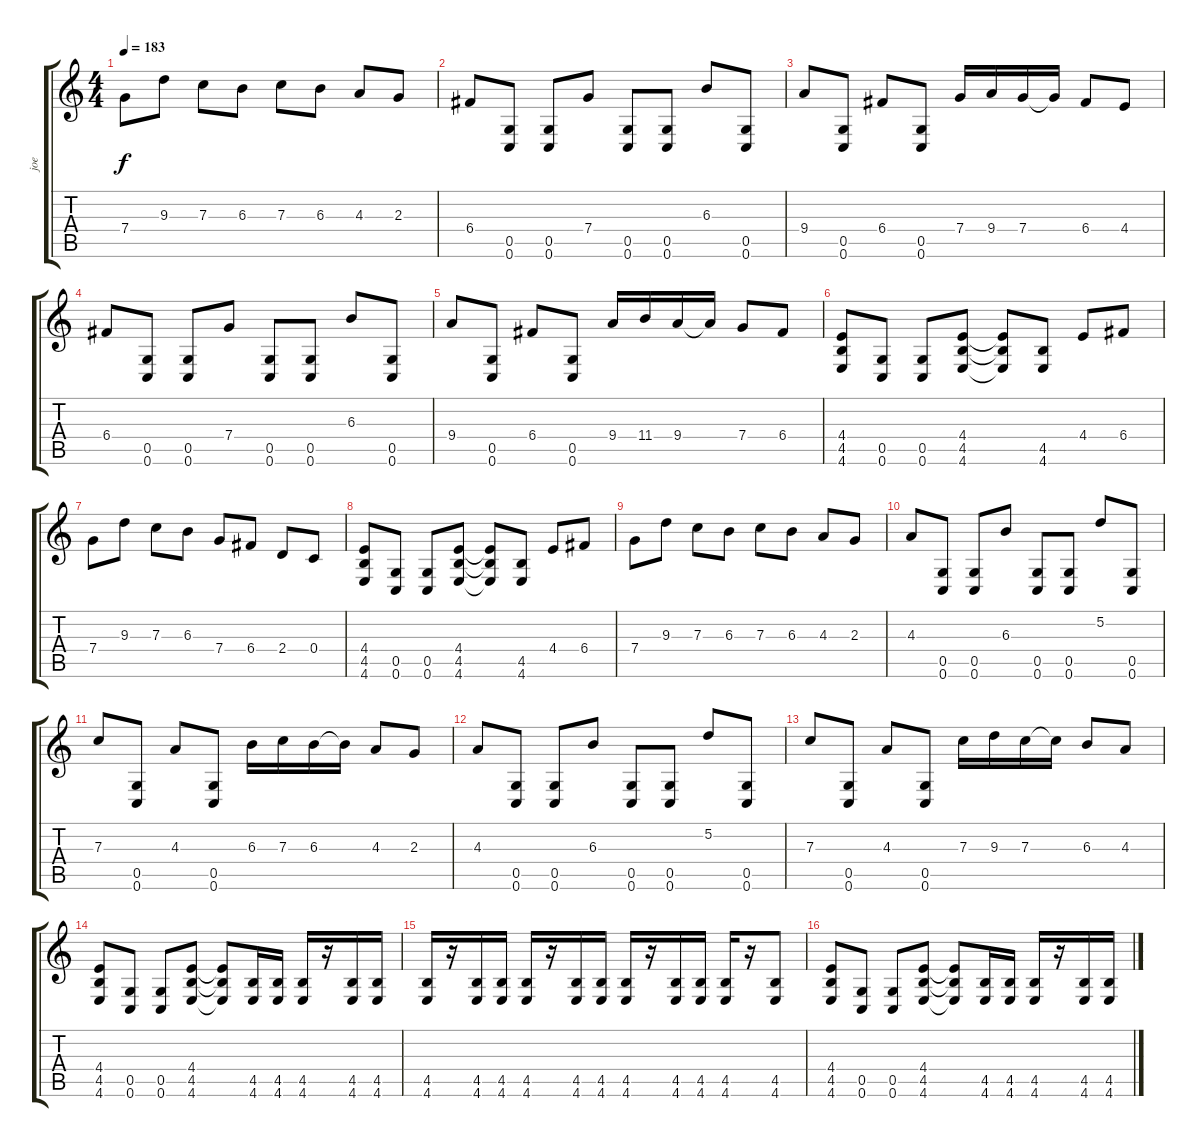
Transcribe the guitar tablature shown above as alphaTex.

\track ("joe" "joe") {instrument distortionguitar}
\staff {score tabs}
\tuning (D4 A3 F3 C3 G2 C2) {hide}
\ts (4 4)
\tempo 183
\clef g2
\ks c
7.4.8{dy f} 9.3.8 7.3.8 6.3.8 7.3.8 6.3.8 4.3.8 2.3.8 |
6.4.8 (0.5 0.6).8 (0.5 0.6).8 7.4.8 (0.5 0.6).8 (0.5 0.6).8 6.3.8 (0.5 0.6).8 |
9.4.8 (0.5 0.6).8 6.4.8 (0.5 0.6).8 7.4.16 9.4.16 7.4.16 7.4{t}.16 6.4.8 4.4.8 |
6.4.8 (0.5 0.6).8 (0.5 0.6).8 7.4.8 (0.5 0.6).8 (0.5 0.6).8 6.3.8 (0.5 0.6).8 |
9.4.8 (0.5 0.6).8 6.4.8 (0.5 0.6).8 9.4.16 11.4.16 9.4.16 9.4{t}.16 7.4.8 6.4.8 |
(4.4 4.5 4.6).8 (0.5 0.6).8 (0.5 0.6).8 (4.4 4.5 4.6).8 (4.4{t} 4.5{t} 4.6{t}).8 (4.5 4.6).8 4.4.8 6.4.8 |
7.4.8 9.3.8 7.3.8 6.3.8 7.4.8 6.4.8 2.4.8 0.4.8 |
(4.4 4.5 4.6).8 (0.5 0.6).8 (0.5 0.6).8 (4.4 4.5 4.6).8 (4.4{t} 4.5{t} 4.6{t}).8 (4.5 4.6).8 4.4.8 6.4.8 |
7.4.8 9.3.8 7.3.8 6.3.8 7.3.8 6.3.8 4.3.8 2.3.8 |
4.3.8 (0.5 0.6).8 (0.5 0.6).8 6.3.8 (0.5 0.6).8 (0.5 0.6).8 5.2.8 (0.5 0.6).8 |
7.3.8 (0.5 0.6).8 4.3.8 (0.5 0.6).8 6.3.16 7.3.16 6.3.16 6.3{t}.16 4.3.8 2.3.8 |
4.3.8 (0.5 0.6).8 (0.5 0.6).8 6.3.8 (0.5 0.6).8 (0.5 0.6).8 5.2.8 (0.5 0.6).8 |
7.3.8 (0.5 0.6).8 4.3.8 (0.5 0.6).8 7.3.16 9.3.16 7.3.16 7.3{t}.16 6.3.8 4.3.8 |
(4.4 4.5 4.6).8 (0.5 0.6).8 (0.5 0.6).8 (4.4 4.5 4.6).8 (4.4{t} 4.5{t} 4.6{t}).8 (4.5 4.6).16 (4.5 4.6).16 (4.5 4.6).16 r.16 (4.5 4.6).16 (4.5 4.6).16 |
(4.5 4.6).16 r.16 (4.5 4.6).16 (4.5 4.6).16 (4.5 4.6).16 r.16 (4.5 4.6).16 (4.5 4.6).16 (4.5 4.6).16 r.16 (4.5 4.6).16 (4.5 4.6).16 (4.5 4.6).16 r.16 (4.5 4.6).8 |
(4.4 4.5 4.6).8 (0.5 0.6).8 (0.5 0.6).8 (4.4 4.5 4.6).8 (4.4{t} 4.5{t} 4.6{t}).8 (4.5 4.6).16 (4.5 4.6).16 (4.5 4.6).16 r.16 (4.5 4.6).16 (4.5 4.6).16
